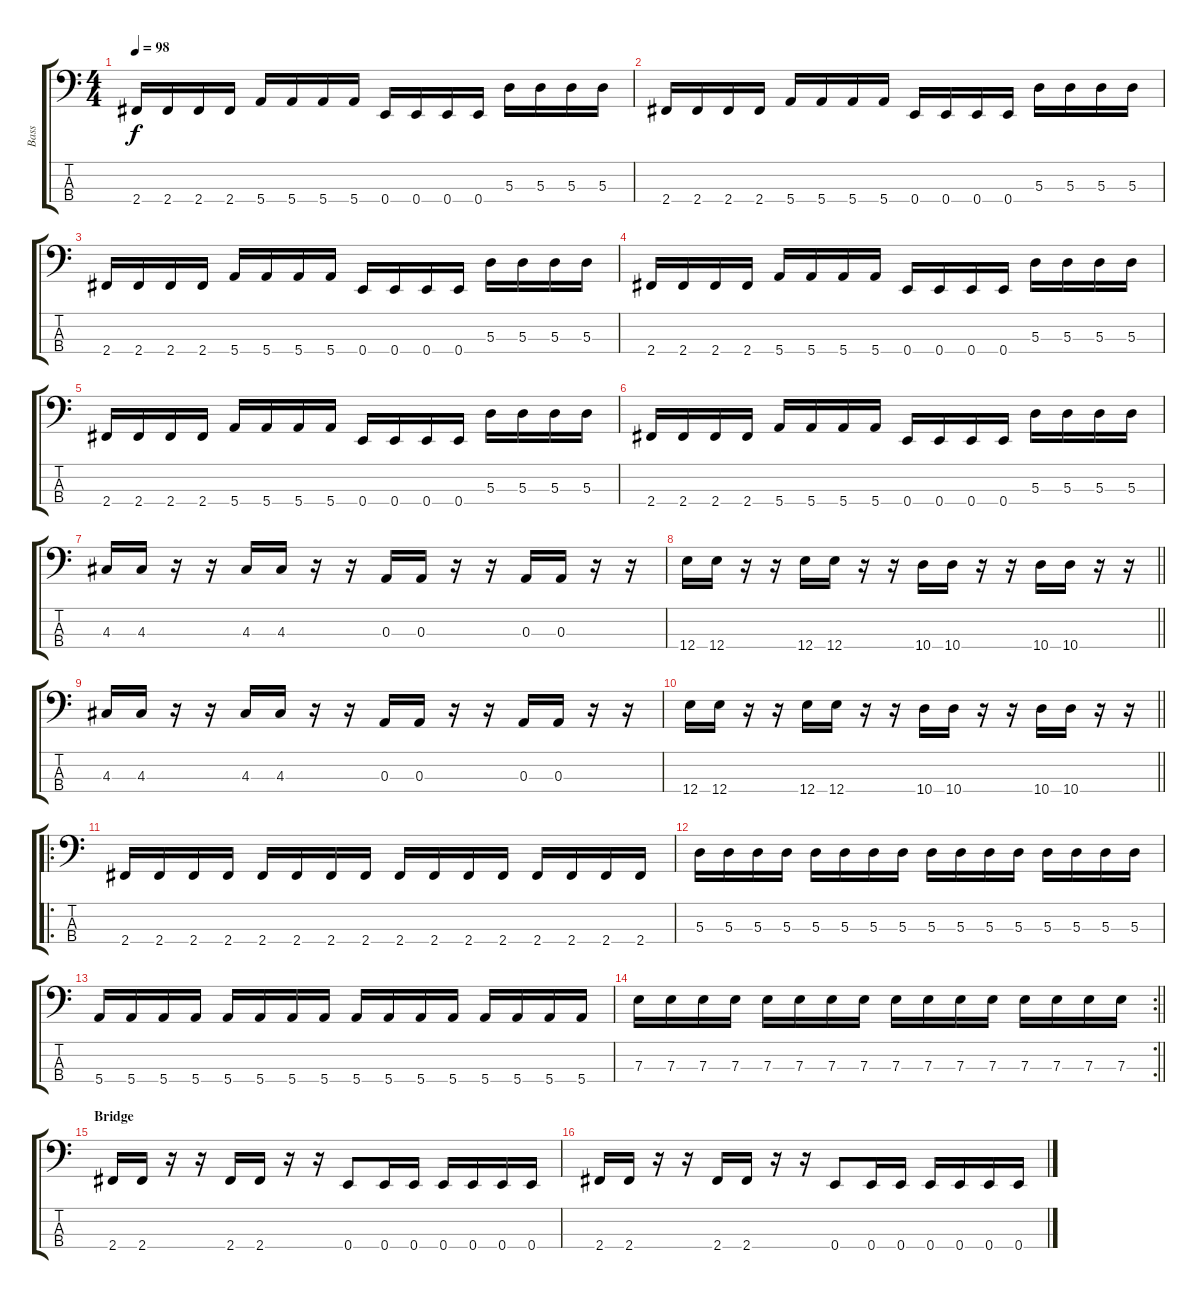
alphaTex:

\track ("Bass" "Bass") {instrument electricbassfinger}
\staff {score tabs}
\tuning (G2 D2 A1 E1) {hide}
\ts (4 4)
\tempo 98
\clef f4
\ks c
2.4.16{dy f} 2.4.16 2.4.16 2.4.16 5.4.16 5.4.16 5.4.16 5.4.16 0.4.16 0.4.16 0.4.16 0.4.16 5.3.16 5.3.16 5.3.16 5.3.16 |
2.4.16 2.4.16 2.4.16 2.4.16 5.4.16 5.4.16 5.4.16 5.4.16 0.4.16 0.4.16 0.4.16 0.4.16 5.3.16 5.3.16 5.3.16 5.3.16 |
2.4.16 2.4.16 2.4.16 2.4.16 5.4.16 5.4.16 5.4.16 5.4.16 0.4.16 0.4.16 0.4.16 0.4.16 5.3.16 5.3.16 5.3.16 5.3.16 |
2.4.16 2.4.16 2.4.16 2.4.16 5.4.16 5.4.16 5.4.16 5.4.16 0.4.16 0.4.16 0.4.16 0.4.16 5.3.16 5.3.16 5.3.16 5.3.16 |
2.4.16 2.4.16 2.4.16 2.4.16 5.4.16 5.4.16 5.4.16 5.4.16 0.4.16 0.4.16 0.4.16 0.4.16 5.3.16 5.3.16 5.3.16 5.3.16 |
2.4.16 2.4.16 2.4.16 2.4.16 5.4.16 5.4.16 5.4.16 5.4.16 0.4.16 0.4.16 0.4.16 0.4.16 5.3.16 5.3.16 5.3.16 5.3.16 |
4.3.16 4.3.16 r.16 r.16 4.3.16 4.3.16 r.16 r.16 0.3.16 0.3.16 r.16 r.16 0.3.16 0.3.16 r.16 r.16 |
\barLineRight lightlight
12.4.16 12.4.16 r.16 r.16 12.4.16 12.4.16 r.16 r.16 10.4.16 10.4.16 r.16 r.16 10.4.16 10.4.16 r.16 r.16 |
4.3.16 4.3.16 r.16 r.16 4.3.16 4.3.16 r.16 r.16 0.3.16 0.3.16 r.16 r.16 0.3.16 0.3.16 r.16 r.16 |
\barLineRight lightlight
12.4.16 12.4.16 r.16 r.16 12.4.16 12.4.16 r.16 r.16 10.4.16 10.4.16 r.16 r.16 10.4.16 10.4.16 r.16 r.16 |
\ro
2.4.16 2.4.16 2.4.16 2.4.16 2.4.16 2.4.16 2.4.16 2.4.16 2.4.16 2.4.16 2.4.16 2.4.16 2.4.16 2.4.16 2.4.16 2.4.16 |
5.3.16 5.3.16 5.3.16 5.3.16 5.3.16 5.3.16 5.3.16 5.3.16 5.3.16 5.3.16 5.3.16 5.3.16 5.3.16 5.3.16 5.3.16 5.3.16 |
5.4.16 5.4.16 5.4.16 5.4.16 5.4.16 5.4.16 5.4.16 5.4.16 5.4.16 5.4.16 5.4.16 5.4.16 5.4.16 5.4.16 5.4.16 5.4.16 |
\rc 2
\barLineRight lightlight
7.3.16 7.3.16 7.3.16 7.3.16 7.3.16 7.3.16 7.3.16 7.3.16 7.3.16 7.3.16 7.3.16 7.3.16 7.3.16 7.3.16 7.3.16 7.3.16 |
\section ("" "Bridge")
2.4.16 2.4.16 r.16 r.16 2.4.16 2.4.16 r.16 r.16 0.4.8 0.4.16 0.4.16 0.4.16 0.4.16 0.4.16 0.4.16 |
2.4.16 2.4.16 r.16 r.16 2.4.16 2.4.16 r.16 r.16 0.4.8 0.4.16 0.4.16 0.4.16 0.4.16 0.4.16 0.4.16
